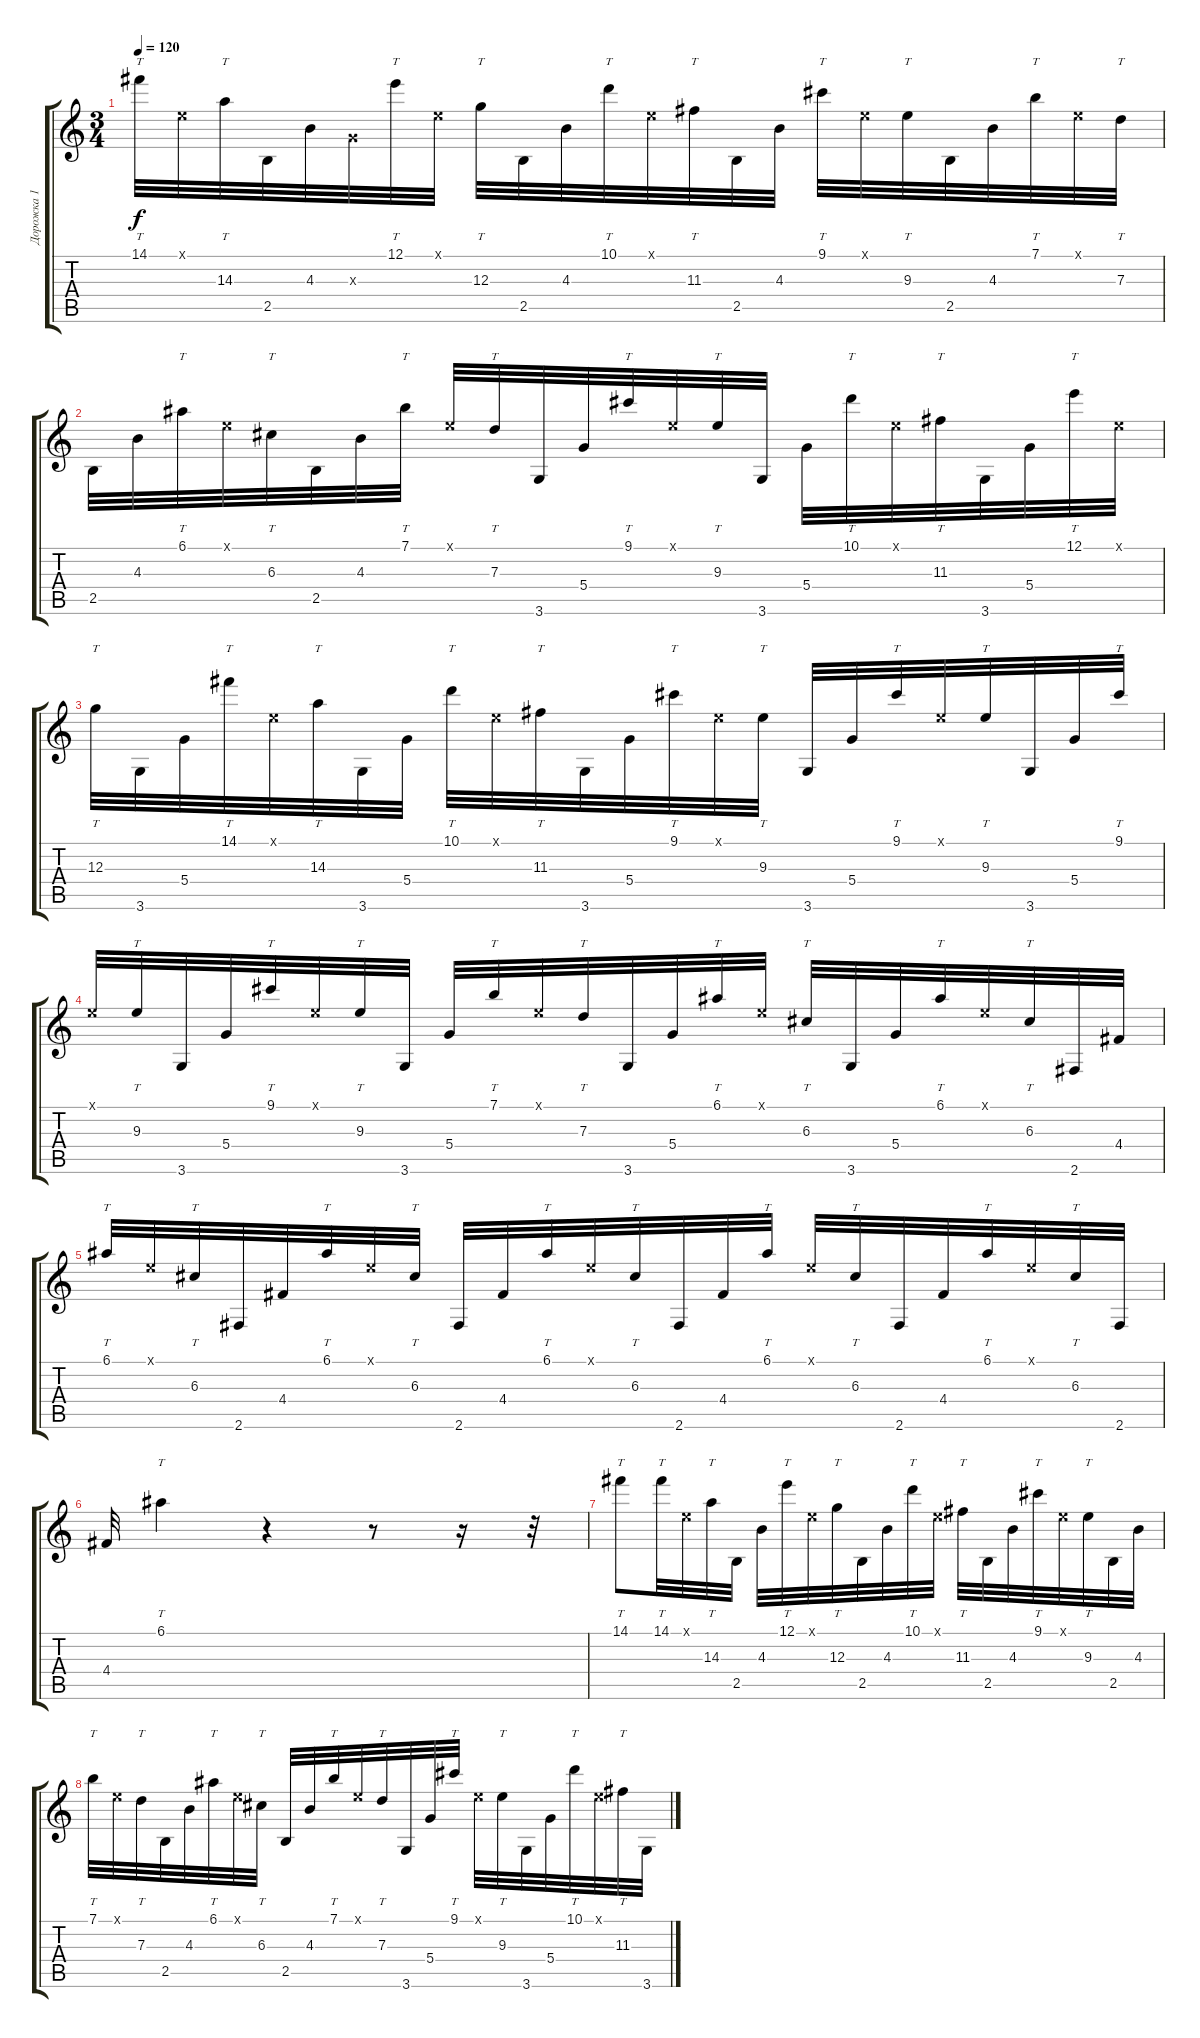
\track ("Дорожка 1" "Дорожка 1") {instrument acousticguitarnylon}
\staff {score tabs}
\tuning (E4 B3 G3 D3 A2 E2) {hide}
\ts (3 4)
\tempo 120
\clef g2
\ks c
14.1.32{tt dy f instrument acousticguitarnylon} 0.1{x}.32 14.3.32{tt} 2.5.32 4.3.32 0.3{x}.32 12.1.32{tt} 0.1{x}.32 12.3.32{tt} 2.5.32 4.3.32 10.1.32{tt} 0.1{x}.32 11.3.32{tt} 2.5.32 4.3.32 9.1.32{tt} 0.1{x}.32 9.3.32{tt} 2.5.32 4.3.32 7.1.32{tt} 0.1{x}.32 7.3.32{tt} |
2.5.32 4.3.32 6.1.32{tt} 0.1{x}.32 6.3.32{tt} 2.5.32 4.3.32 7.1.32{tt} 0.1{x}.32 7.3.32{tt} 3.6.32 5.4.32 9.1.32{tt} 0.1{x}.32 9.3.32{tt} 3.6.32 5.4.32 10.1.32{tt} 0.1{x}.32 11.3.32{tt} 3.6.32 5.4.32 12.1.32{tt} 0.1{x}.32 |
12.3.32{tt} 3.6.32 5.4.32 14.1.32{tt} 0.1{x}.32 14.3.32{tt} 3.6.32 5.4.32 10.1.32{tt} 0.1{x}.32 11.3.32{tt} 3.6.32 5.4.32 9.1.32{tt} 0.1{x}.32 9.3.32{tt} 3.6.32 5.4.32 9.1.32{tt} 0.1{x}.32 9.3.32{tt} 3.6.32 5.4.32 9.1.32{tt} |
0.1{x}.32 9.3.32{tt} 3.6.32 5.4.32 9.1.32{tt} 0.1{x}.32 9.3.32{tt} 3.6.32 5.4.32 7.1.32{tt} 0.1{x}.32 7.3.32{tt} 3.6.32 5.4.32 6.1.32{tt} 0.1{x}.32 6.3.32{tt} 3.6.32 5.4.32 6.1.32{tt} 0.1{x}.32 6.3.32{tt} 2.6.32 4.4.32 |
6.1.32{tt} 0.1{x}.32 6.3.32{tt} 2.6.32 4.4.32 6.1.32{tt} 0.1{x}.32 6.3.32{tt} 2.6.32 4.4.32 6.1.32{tt} 0.1{x}.32 6.3.32{tt} 2.6.32 4.4.32 6.1.32{tt} 0.1{x}.32 6.3.32{tt} 2.6.32 4.4.32 6.1.32{tt} 0.1{x}.32 6.3.32{tt} 2.6.32 |
4.4.32 6.1.4{tt} r.4 r.8 r.16 r.32 |
14.1.8{tt} 14.1.32{tt} 0.1{x}.32 14.3.32{tt} 2.5.32 4.3.32 12.1.32{tt} 0.1{x}.32 12.3.32{tt} 2.5.32 4.3.32 10.1.32{tt} 0.1{x}.32 11.3.32{tt} 2.5.32 4.3.32 9.1.32{tt} 0.1{x}.32 9.3.32{tt} 2.5.32 4.3.32 |
7.1.32{tt} 0.1{x}.32 7.3.32{tt} 2.5.32 4.3.32 6.1.32{tt} 0.1{x}.32 6.3.32{tt} 2.5.32 4.3.32 7.1.32{tt} 0.1{x}.32 7.3.32{tt} 3.6.32 5.4.32 9.1.32{tt} 0.1{x}.32 9.3.32{tt} 3.6.32 5.4.32 10.1.32{tt} 0.1{x}.32 11.3.32{tt} 3.6.32
